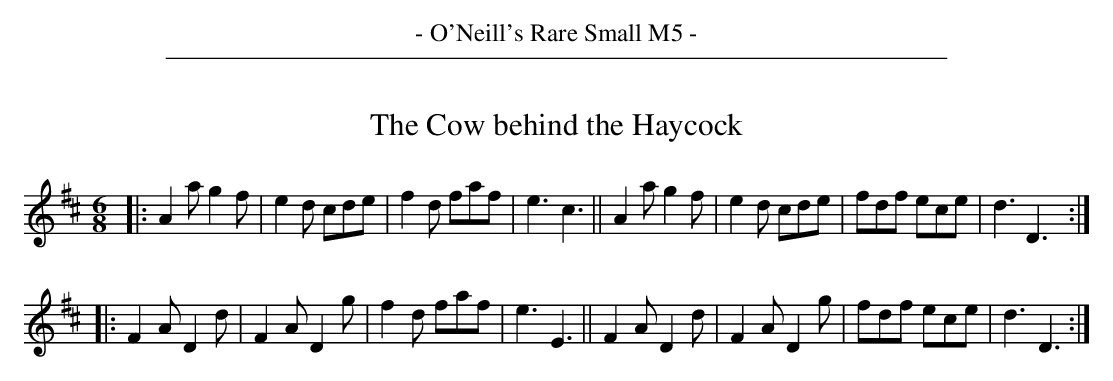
X:1
T: The Cow behind the Haycock
M: 6/8
L: 1/8
K: D
|:\
A2a g2f | e2d cde | f2d faf | e3 c3 ||\
A2a g2f | e2d cde | fdf ece | d3 D3 :|
|:\
F2A D2d | F2A D2g | f2d faf | e3 E3 ||\
F2A D2d | F2A D2g | fdf ece | d3 D3 :|
